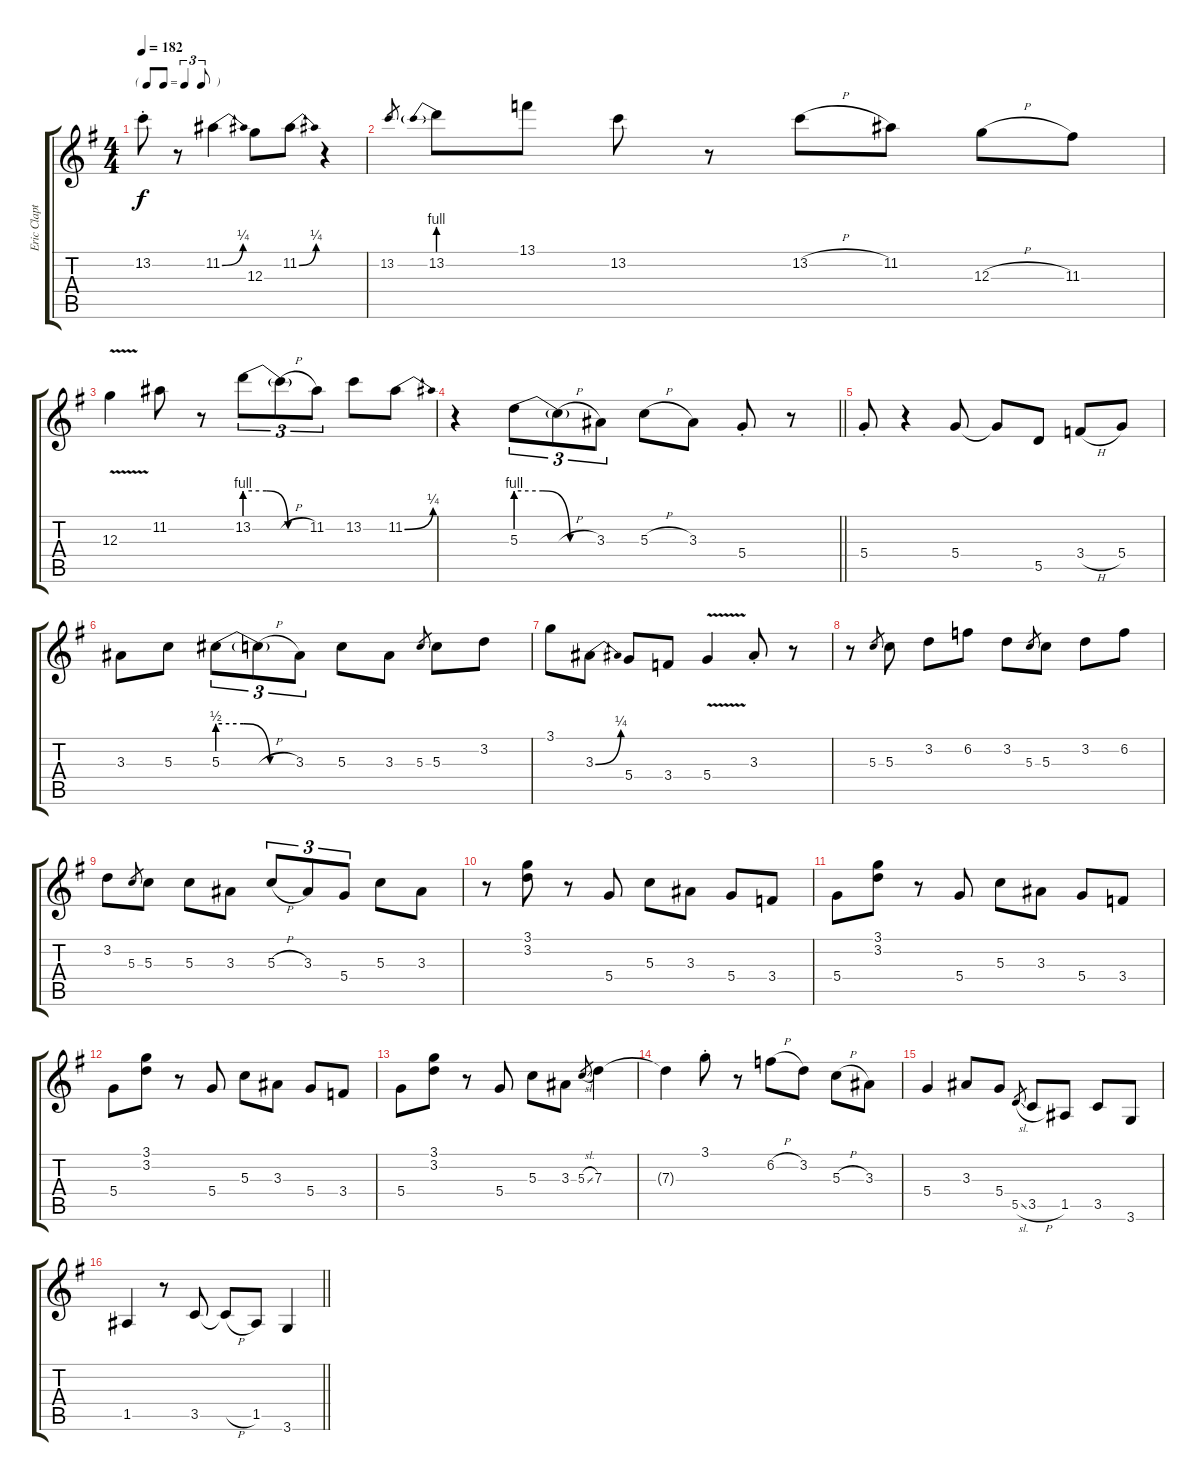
\track ("Eric Clapton - Electric Guitar" "Eric Clapt") {instrument overdrivenguitar}
\staff {score tabs}
\tuning (E4 B3 G3 D3 A2 E2) {hide}
\ts (4 4)
\tf triplet8th
\tempo 182
\clef g2
\ks g
13.2{st}.8{dy f} r.8 11.2{be (bend 0 0 60 1)}.4 12.3.8 11.2{be (bend 0 0 60 1)}.8 r.4 |
13.2.8{gr} 13.2{be (prebend 0 4 60 4)}.8 13.1.8 13.2.8 r.8 13.2{h}.8 11.2.8 12.3{h}.8 11.3.8 |
12.3{v}.4 11.2.8 r.8 13.2{be (custom 0 4 20 4 40 0 60 0)}.8{tu (3 2)} 13.2{h t}.8{tu (3 2)} 11.2.8{tu (3 2)} 13.2.8 11.2{be (bend 0 0 60 1)}.8 |
\barLineRight lightlight
r.4 5.3{be (custom 0 4 20 4 40 0 60 0)}.8{tu (3 2)} 5.3{h t}.8{tu (3 2)} 3.3.8{tu (3 2)} 5.3{h}.8 3.3.8 5.4{st}.8 r.8 |
5.4{st}.8 r.4 5.4.8 5.4{t}.8 5.5.8 3.4{h}.8 5.4.8 |
3.3.8 5.3.8 5.3{be (custom 0 2 20 2 40 0 60 0)}.8{tu (3 2)} 5.3{h t}.8{tu (3 2)} 3.3.8{tu (3 2)} 5.3.8 3.3.8 5.3.8{gr} 5.3.8 3.2.8 |
3.1.8 3.3{be (bend 0 0 60 1)}.8 5.4.8 3.4.8 5.4{v}.4 3.3{st}.8 r.8 |
r.8 5.3.8{gr} 5.3.8 3.2.8 6.2.8 3.2.8 5.3.8{gr} 5.3.8 3.2.8 6.2.8 |
3.2.8 5.3.8{gr} 5.3.8 5.3.8 3.3.8 5.3{h}.8{tu (3 2)} 3.3.8{tu (3 2)} 5.4.8{tu (3 2)} 5.3.8 3.3.8 |
r.8 (3.1 3.2).8 r.8 5.4.8 5.3.8 3.3.8 5.4.8 3.4.8 |
5.4.8 (3.1 3.2).8 r.8 5.4.8 5.3.8 3.3.8 5.4.8 3.4.8 |
5.4.8 (3.1 3.2).8 r.8 5.4.8 5.3.8 3.3.8 5.4.8 3.4.8 |
5.4.8 (3.1 3.2).8 r.8 5.4.8 5.3.8 3.3.8 5.3{sl}.8{gr} 7.3.4 |
7.3{t}.4 3.1{st}.8 r.8 6.2{h}.8 3.2.8 5.3{h}.8 3.3.8 |
5.4.4 3.3.8 5.4.8 5.5{sl}.8{gr} 3.5{h}.8 1.5.8 3.5.8 3.6.8 |
\barLineRight lightlight
1.5.4 r.8 3.5.8 3.5{h t}.8 1.5.8 3.6.4
